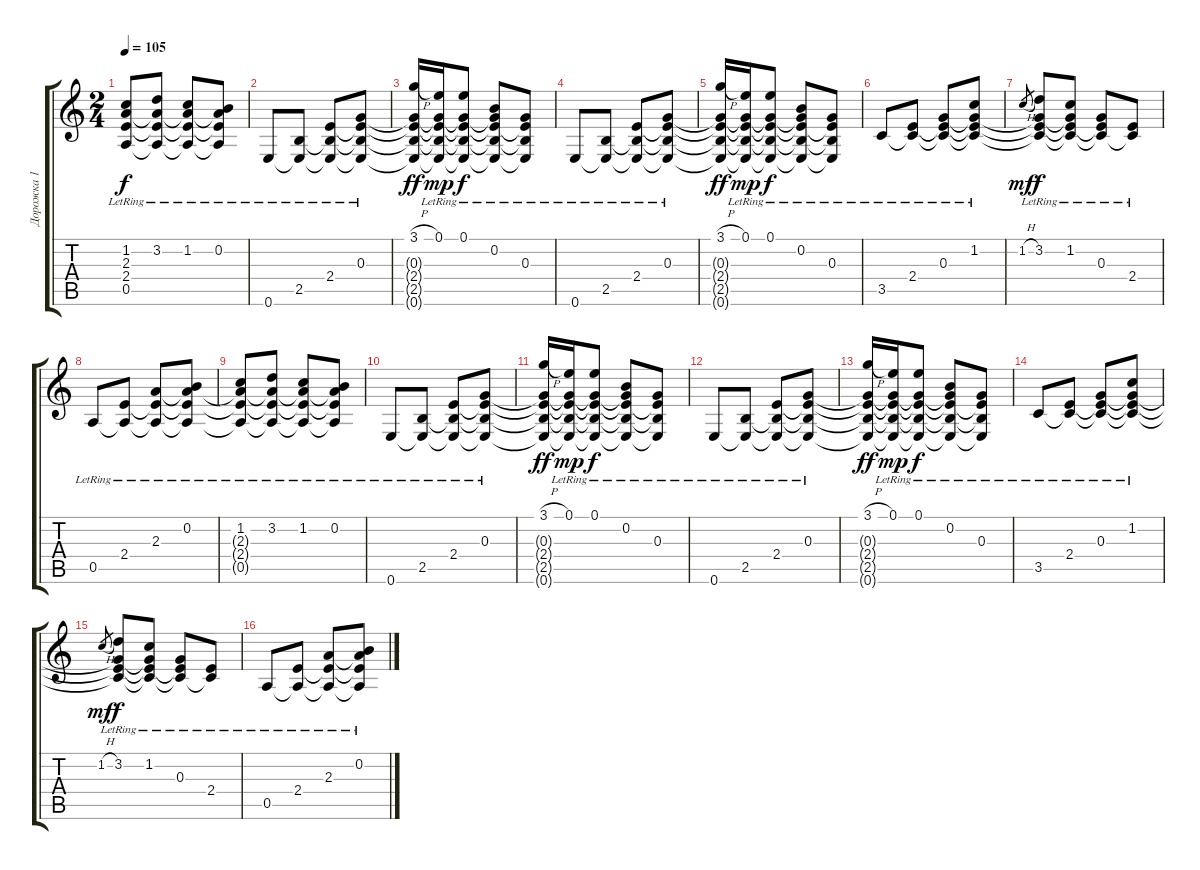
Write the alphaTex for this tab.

\track ("Дорожка 1" "Дорожка 1") {instrument distortionguitar}
\staff {score tabs}
\tuning (E4 B3 G3 D3 A2 E2) {hide}
\ts (2 4)
\tempo 105
\clef g2
\ks c
(1.2{lr} 2.3{t} 2.4{t} 0.5{t}).8{dy f} (3.2{lr} 2.3{t} 2.4{t} 0.5{t}).8 (1.2{lr} 2.3{t} 2.4{t} 0.5{t}).8 (0.2{lr} 2.3{t} 2.4{t} 0.5{t}).8 |
0.6{lr}.8{volume 13 instrument electricguitarclean} (2.5{lr} 0.6{t}).8 (2.4{lr} 2.5{t} 0.6{t}).8 (0.3{lr} 2.4{t} 2.5{t} 0.6{t}).8 |
(3.1{h} 0.3{t} 2.4{t} 2.5{t} 0.6{t}).16{dy ff} (0.1{lr} 0.3{t} 2.4{t} 2.5{t} 0.6{t}).16{dy mp} (0.1{lr} 0.3{t} 2.4{t} 2.5{t} 0.6{t}).8{dy f} (0.2{lr} 0.3{t} 2.4{t} 2.5{t} 0.6{t}).8 (0.3{lr} 2.4{t} 2.5{t} 0.6{t}).8 |
0.6{lr}.8 (2.5{lr} 0.6{t}).8 (2.4{lr} 2.5{t} 0.6{t}).8 (0.3{lr} 2.4{t} 2.5{t} 0.6{t}).8 |
(3.1{h} 0.3{t} 2.4{t} 2.5{t} 0.6{t}).16{dy ff} (0.1{lr} 0.3{t} 2.4{t} 2.5{t} 0.6{t}).16{dy mp} (0.1{lr} 0.3{t} 2.4{t} 2.5{t} 0.6{t}).8{dy f} (0.2{lr} 0.3{t} 2.4{t} 2.5{t} 0.6{t}).8 (0.3{lr} 2.4{t} 2.5{t} 0.6{t}).8 |
3.5{lr}.8 (2.4{lr} 3.5{t}).8 (0.3{lr} 2.4{t} 3.5{t}).8 (1.2{lr} 0.3{t} 2.4{t} 3.5{t}).8 |
1.2{h}.8{gr dy mf} (3.2{lr} 0.3{t} 2.4{t} 3.5{t}).8{dy f} (1.2{lr} 0.3{t} 2.4{t} 3.5{t}).8 (0.3{lr} 2.4{t} 3.5{t}).8 (2.4{lr} 3.5{t}).8 |
0.5{lr}.8 (2.4{lr} 0.5{t}).8 (2.3{lr} 2.4{t} 0.5{t}).8 (0.2{lr} 2.3{t} 2.4{t} 0.5{t}).8 |
(1.2{lr} 2.3{t} 2.4{t} 0.5{t}).8 (3.2{lr} 2.3{t} 2.4{t} 0.5{t}).8 (1.2{lr} 2.3{t} 2.4{t} 0.5{t}).8 (0.2{lr} 2.3{t} 2.4{t} 0.5{t}).8 |
0.6{lr}.8{volume 13 instrument electricguitarclean} (2.5{lr} 0.6{t}).8 (2.4{lr} 2.5{t} 0.6{t}).8 (0.3{lr} 2.4{t} 2.5{t} 0.6{t}).8 |
(3.1{h} 0.3{t} 2.4{t} 2.5{t} 0.6{t}).16{dy ff} (0.1{lr} 0.3{t} 2.4{t} 2.5{t} 0.6{t}).16{dy mp} (0.1{lr} 0.3{t} 2.4{t} 2.5{t} 0.6{t}).8{dy f} (0.2{lr} 0.3{t} 2.4{t} 2.5{t} 0.6{t}).8 (0.3{lr} 2.4{t} 2.5{t} 0.6{t}).8 |
0.6{lr}.8 (2.5{lr} 0.6{t}).8 (2.4{lr} 2.5{t} 0.6{t}).8 (0.3{lr} 2.4{t} 2.5{t} 0.6{t}).8 |
(3.1{h} 0.3{t} 2.4{t} 2.5{t} 0.6{t}).16{dy ff} (0.1{lr} 0.3{t} 2.4{t} 2.5{t} 0.6{t}).16{dy mp} (0.1{lr} 0.3{t} 2.4{t} 2.5{t} 0.6{t}).8{dy f} (0.2{lr} 0.3{t} 2.4{t} 2.5{t} 0.6{t}).8 (0.3{lr} 2.4{t} 2.5{t} 0.6{t}).8 |
3.5{lr}.8 (2.4{lr} 3.5{t}).8 (0.3{lr} 2.4{t} 3.5{t}).8 (1.2{lr} 0.3{t} 2.4{t} 3.5{t}).8 |
1.2{h}.8{gr dy mf} (3.2{lr} 0.3{t} 2.4{t} 3.5{t}).8{dy f} (1.2{lr} 0.3{t} 2.4{t} 3.5{t}).8 (0.3{lr} 2.4{t} 3.5{t}).8 (2.4{lr} 3.5{t}).8 |
0.5{lr}.8 (2.4{lr} 0.5{t}).8 (2.3{lr} 2.4{t} 0.5{t}).8 (0.2{lr} 2.3{t} 2.4{t} 0.5{t}).8
